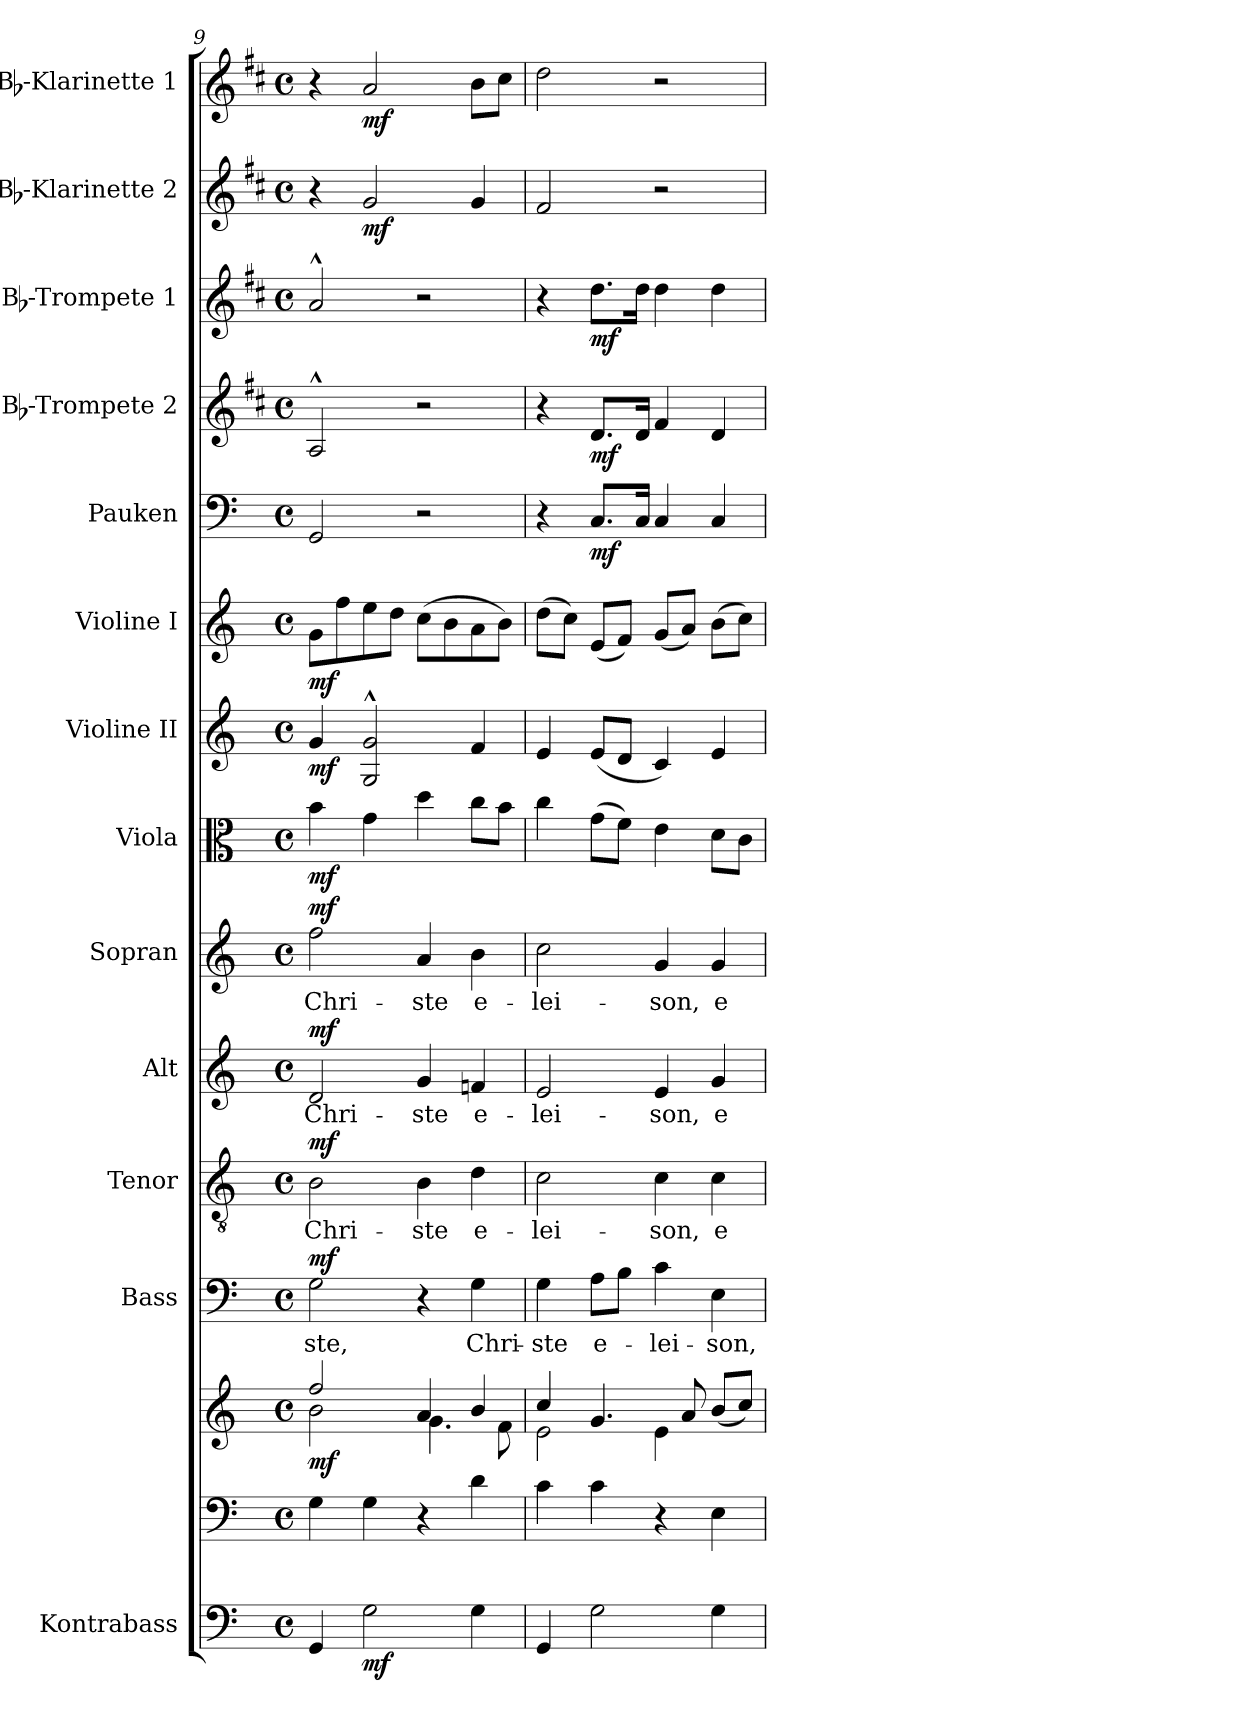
**kern	**dynam	**kern	**kern	**dynam	**kern	**text	**dynam	**kern	**text	**dynam	**kern	**text	**dynam	**kern	**text	**dynam	**kern	**dynam	**kern	**dynam	**kern	**dynam	**kern	**dynam	**kern	**dynam	**kern	**dynam	**kern	**dynam	**kern	**dynam
*part14	*part14	*part13	*part13	*part13	*part12	*part12	*part12	*part11	*part11	*part11	*part10	*part10	*part10	*part9	*part9	*part9	*part8	*part8	*part7	*part7	*part6	*part6	*part5	*part5	*part4	*part4	*part3	*part3	*part2	*part2	*part1	*part1
*staff15	*staff15	*staff14	*staff13	*staff13/14	*staff12	*staff12	*staff12	*staff11	*staff11	*staff11	*staff10	*staff10	*staff10	*staff9	*staff9	*staff9	*staff8	*staff8	*staff7	*staff7	*staff6	*staff6	*staff5	*staff5	*staff4	*staff4	*staff3	*staff3	*staff2	*staff2	*staff1	*staff1
*I"Kontrabass	*	*	*	*	*I"Bass	*	*	*I"Tenor	*	*	*I"Alt	*	*	*I"Sopran	*	*	*I"Viola	*	*I"Violine II	*	*I"Violine I	*	*I"Pauken	*	*I"Bb-Trompete 2	*	*I"Bb-Trompete 1	*	*I"Bb-Klarinette 2	*	*I"Bb-Klarinette 1	*
*I'Kb.	*	*	*	*	*I'B.	*	*	*I'T.	*	*	*I'A.	*	*	*I'S.	*	*	*I'Vla.	*	*I'Vl. II	*	*I'Vl. I	*	*I'Pk.	*	*I'Bb Trp. 2	*	*I'Bb Trp. 1	*	*I'Bb Kl. 2	*	*I'Bb Kl. 1	*
*clefF4	*	*clefF4	*clefG2	*	*clefF4	*	*	*clefGv2	*	*	*clefG2	*	*	*clefG2	*	*	*clefC3	*	*clefG2	*	*clefG2	*	*clefF4	*	*clefG2	*	*clefG2	*	*clefG2	*	*clefG2	*
*ITrd7c12	*	*	*	*	*	*	*	*	*	*	*	*	*	*	*	*	*	*	*	*	*	*	*	*	*ITrd1c2	*	*ITrd1c2	*	*ITrd1c2	*	*ITrd1c2	*
*k[]	*	*k[]	*k[]	*	*k[]	*	*	*k[]	*	*	*k[]	*	*	*k[]	*	*	*k[]	*	*k[]	*	*k[]	*	*k[]	*	*k[]	*	*k[]	*	*k[]	*	*k[]	*
*C:	*	*C:	*C:	*	*C:	*	*	*C:	*	*	*C:	*	*	*C:	*	*	*C:	*	*C:	*	*C:	*	*C:	*	*C:	*	*C:	*	*C:	*	*C:	*
*M4/4	*	*M4/4	*M4/4	*	*M4/4	*	*	*M4/4	*	*	*M4/4	*	*	*M4/4	*	*	*M4/4	*	*M4/4	*	*M4/4	*	*M4/4	*	*M4/4	*	*M4/4	*	*M4/4	*	*M4/4	*
*met(c)	*	*met(c)	*met(c)	*	*met(c)	*	*	*met(c)	*	*	*met(c)	*	*	*met(c)	*	*	*met(c)	*	*met(c)	*	*met(c)	*	*met(c)	*	*met(c)	*	*met(c)	*	*met(c)	*	*met(c)	*
=9	=9	=9	=9	=9	=9	=9	=9	=9	=9	=9	=9	=9	=9	=9	=9	=9	=9	=9	=9	=9	=9	=9	=9	=9	=9	=9	=9	=9	=9	=9	=9	=9
*	*	*	*^	*	*	*	*	*	*	*	*	*	*	*	*	*	*	*	*	*	*	*	*	*	*	*	*	*	*	*	*	*
!	!	!	!	!	!LO:DY:b	!	!LO:LY:b	!LO:DY:a	!	!LO:LY:b	!LO:DY:a	!	!LO:LY:b	!LO:DY:a	!	!LO:LY:b	!LO:DY:a	!	!LO:DY:b	!	!LO:DY:b	!	!LO:DY:b	!	!	!	!	!	!	!	!	!	!
4GGG/	.	4G\	2ff/	2b\	mf	2G\	-ste,	mf	2B\	Chri-	mf	2d/	Chri-	mf	2ff\	Chri-	mf	4b\	mf	4g/	mf	8g\L	mf	2GG/	.	2G^^>/	.	2g^^>/	.	4r	.	4r	.
.	.	.	.	.	.	.	.	.	.	.	.	.	.	.	.	.	.	.	.	.	.	8ff\	.	.	.	.	.	.	.	.	.	.	.
!	!LO:DY:b	!	!	!	!	!	!	!	!	!	!	!	!	!	!	!	!	!	!	!	!	!	!	!	!	!	!	!	!	!	!LO:DY:b	!	!LO:DY:b
2GG\	mf	4G\	.	.	.	.	.	.	.	.	.	.	.	.	.	.	.	4g\	.	2G/^^> 2g/^^>	.	8ee\	.	.	.	.	.	.	.	2f/	mf	2g/	mf
.	.	.	.	.	.	.	.	.	.	.	.	.	.	.	.	.	.	.	.	.	.	8dd\J	.	.	.	.	.	.	.	.	.	.	.
!	!	!	!	!	!	!	!	!	!	!LO:LY:b	!	!	!LO:LY:b	!	!	!LO:LY:b	!	!	!	!	!	!	!	!	!	!	!	!	!	!	!	!	!
.	.	4r	4a/	4.g\	.	4r	.	.	4B\	-ste	.	4g/	-ste	.	4a/	-ste	.	4dd\	.	.	.	(>8cc\L	.	2r	.	2r	.	2r	.	.	.	.	.
.	.	.	.	.	.	.	.	.	.	.	.	.	.	.	.	.	.	.	.	.	.	8b\	.	.	.	.	.	.	.	.	.	.	.
!	!	!	!	!	!	!	!LO:LY:b	!	!	!LO:LY:b	!	!	!LO:LY:b	!	!	!LO:LY:b	!	!	!	!	!	!	!	!	!	!	!	!	!	!	!	!	!
4GG\	.	4d\	4b/	.	.	4G\	Chri-	.	4d\	e-	.	4fn/	e-	.	4b\	e-	.	8cc\L	.	4f/	.	8a\	.	.	.	.	.	.	.	4f/	.	8a\L	.
.	.	.	.	8f\	.	.	.	.	.	.	.	.	.	.	.	.	.	8b\J	.	.	.	8b\J)	.	.	.	.	.	.	.	.	.	8b\J	.
=10	=10	=10	=10	=10	=10	=10	=10	=10	=10	=10	=10	=10	=10	=10	=10	=10	=10	=10	=10	=10	=10	=10	=10	=10	=10	=10	=10	=10	=10	=10	=10	=10	=10
!	!	!	!	!	!	!	!LO:LY:b	!	!	!LO:LY:b	!	!	!LO:LY:b	!	!	!LO:LY:b	!	!	!	!	!	!	!	!	!	!	!	!	!	!	!	!	!
4GGG/	.	4c\	4cc/	2e\	.	4G\	-ste	.	2c\	-lei-	.	2e/	-lei-	.	2cc\	-lei-	.	4cc\	.	4e/	.	(>8dd\L	.	4r	.	4r	.	4r	.	2e/	.	2cc\	.
.	.	.	.	.	.	.	.	.	.	.	.	.	.	.	.	.	.	.	.	.	.	8cc\J)	.	.	.	.	.	.	.	.	.	.	.
!	!	!	!	!	!	!	!LO:LY:b	!	!	!	!	!	!	!	!	!	!	!	!	!	!	!	!	!	!LO:DY:b	!	!LO:DY:b	!	!LO:DY:b	!	!	!	!
2GG\	.	4c\	4.g/	.	.	8A\L	e-	.	.	.	.	.	.	.	.	.	.	(>8g\L	.	(<8e/L	.	(<8e/L	.	8.C/L	mf	8.c/L	mf	8.cc\L	mf	.	.	.	.
.	.	.	.	.	.	8B\J	.	.	.	.	.	.	.	.	.	.	.	8f\J)	.	8d/J	.	8f/J)	.	.	.	.	.	.	.	.	.	.	.
.	.	.	.	.	.	.	.	.	.	.	.	.	.	.	.	.	.	.	.	.	.	.	.	16C/Jk	.	16c/Jk	.	16cc\Jk	.	.	.	.	.
!	!	!	!	!	!	!	!LO:LY:b	!	!	!LO:LY:b	!	!	!LO:LY:b	!	!	!LO:LY:b	!	!	!	!	!	!	!	!	!	!	!	!	!	!	!	!	!
.	.	4r	.	4e\	.	4c\	-lei-	.	4c\	-son,	.	4e/	-son,	.	4g/	-son,	.	4e\	.	4c/)	.	(<8g/L	.	4C/	.	4e/	.	4cc\	.	2r	.	2r	.
.	.	.	8a/	.	.	.	.	.	.	.	.	.	.	.	.	.	.	.	.	.	.	8a/J)	.	.	.	.	.	.	.	.	.	.	.
!	!	!	!	!	!	!	!LO:LY:b	!	!	!LO:LY:b	!	!	!LO:LY:b	!	!	!LO:LY:b	!	!	!	!	!	!	!	!	!	!	!	!	!	!	!	!	!
4GG\	.	4E\	(>8b/L	4ryy	.	4E\	-son,	.	4c\	e-	.	4g/	e-	.	4g/	e-	.	8d\L	.	4e/	.	(>8b\L	.	4C/	.	4c/	.	4cc\	.	.	.	.	.
.	.	.	8cc/J)	.	.	.	.	.	.	.	.	.	.	.	.	.	.	8c\J	.	.	.	8cc\J)	.	.	.	.	.	.	.	.	.	.	.
*	*	*	*v	*v	*	*	*	*	*	*	*	*	*	*	*	*	*	*	*	*	*	*	*	*	*	*	*	*	*	*	*	*	*
=	=	=	=	=	=	=	=	=	=	=	=	=	=	=	=	=	=	=	=	=	=	=	=	=	=	=	=	=	=	=	=	=
*-	*-	*-	*-	*-	*-	*-	*-	*-	*-	*-	*-	*-	*-	*-	*-	*-	*-	*-	*-	*-	*-	*-	*-	*-	*-	*-	*-	*-	*-	*-	*-	*-
